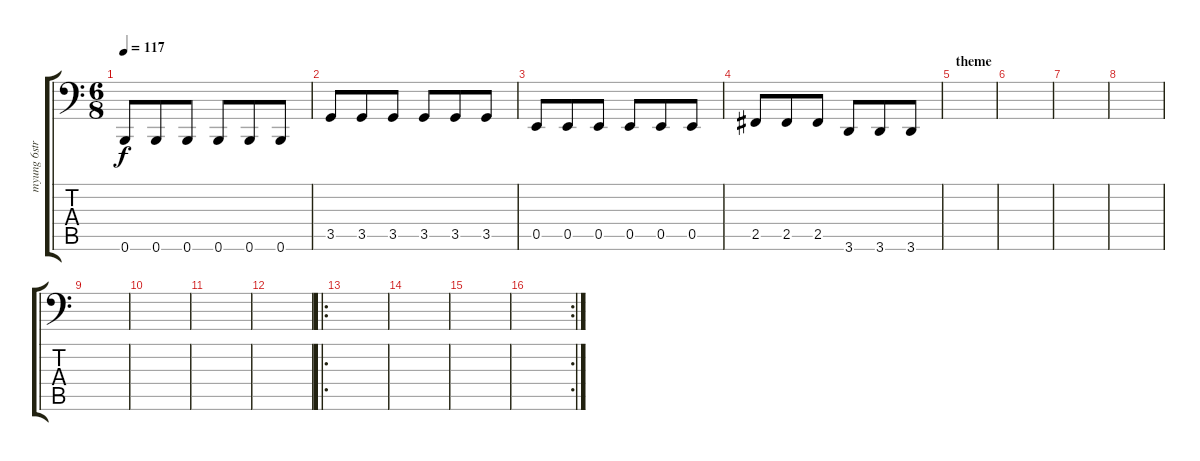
\track ("myung 6str." "myung 6str") {instrument electricbasspick}
\staff {score tabs}
\tuning (C3 G2 D2 A1 E1 B0) {hide}
\ts (6 8)
\tempo 117
\clef f4
\ks c
0.6.8{dy f} 0.6.8 0.6.8 0.6.8 0.6.8 0.6.8 |
3.5.8 3.5.8 3.5.8 3.5.8 3.5.8 3.5.8 |
0.5.8 0.5.8 0.5.8 0.5.8 0.5.8 0.5.8 |
2.5.8 2.5.8 2.5.8 3.6.8 3.6.8 3.6.8 |
\section ("" "theme")
|
|
|
|
|
|
|
|
\ro
|
|
|
\rc 2
